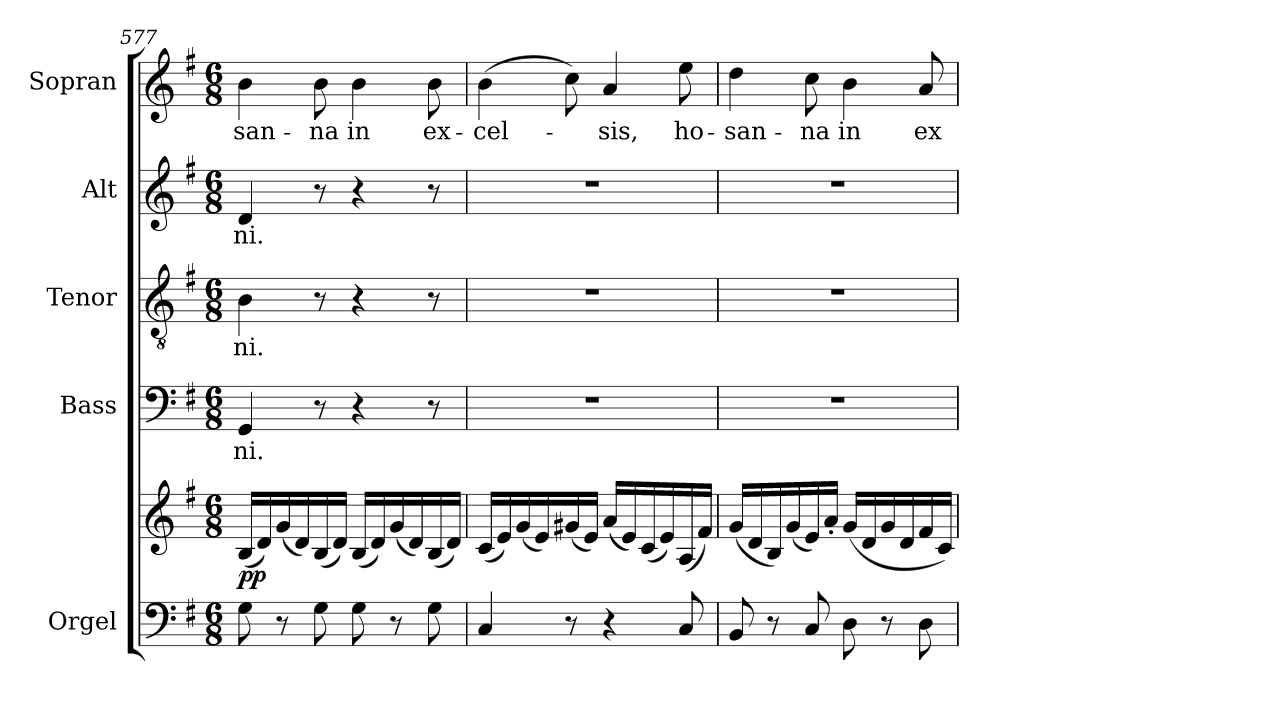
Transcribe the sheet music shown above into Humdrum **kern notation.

**kern	**kern	**dynam	**kern	**text	**kern	**text	**kern	**text	**kern	**text
*part5	*part5	*part5	*part4	*part4	*part3	*part3	*part2	*part2	*part1	*part1
*staff6	*staff5	*staff5/6	*staff4	*staff4	*staff3	*staff3	*staff2	*staff2	*staff1	*staff1
*I"Orgel	*	*	*I"Bass	*	*I"Tenor	*	*I"Alt	*	*I"Sopran	*
*I'Org.	*	*	*I'B.	*	*I'T.	*	*I'A.	*	*I'S.	*
*clefF4	*clefG2	*	*clefF4	*	*clefGv2	*	*clefG2	*	*clefG2	*
*k[f#]	*k[f#]	*	*k[f#]	*	*k[f#]	*	*k[f#]	*	*k[f#]	*
*G:	*G:	*	*G:	*	*G:	*	*G:	*	*G:	*
*M6/8	*M6/8	*	*M6/8	*	*M6/8	*	*M6/8	*	*M6/8	*
=577	=577	=577	=577	=577	=577	=577	=577	=577	=577	=577
!	!	!LO:DY:b	!	!LO:LY:b	!	!LO:LY:b	!	!LO:LY:b	!	!LO:LY:b
8G\	(<16B/LL	pp	4GG/	-ni.	4B\	-ni.	4d/	-ni.	4b\	-san-
.	16d/)	.	.	.	.	.	.	.	.	.
8r	(<16g/	.	.	.	.	.	.	.	.	.
.	16d/)	.	.	.	.	.	.	.	.	.
!	!	!	!	!	!	!	!	!	!	!LO:LY:b
8G\	(<16B/	.	8r	.	8r	.	8r	.	8b\	-na
.	16d/JJ)	.	.	.	.	.	.	.	.	.
!	!	!	!	!	!	!	!	!	!	!LO:LY:b
8G\	(<16B/LL	.	4r	.	4r	.	4r	.	4b\	in
.	16d/)	.	.	.	.	.	.	.	.	.
8r	(<16g/	.	.	.	.	.	.	.	.	.
.	16d/)	.	.	.	.	.	.	.	.	.
!	!	!	!	!	!	!	!	!	!	!LO:LY:b
8G\	(<16B/	.	8r	.	8r	.	8r	.	8b\	ex-
.	16d/JJ)	.	.	.	.	.	.	.	.	.
=578	=578	=578	=578	=578	=578	=578	=578	=578	=578	=578
!	!	!	!	!	!	!	!	!	!	!LO:LY:b
4C/	(<16c/LL	.	2.r	.	2.r	.	2.r	.	(>4b\	-cel-
.	16e/)	.	.	.	.	.	.	.	.	.
.	(<16g/	.	.	.	.	.	.	.	.	.
.	16e/)	.	.	.	.	.	.	.	.	.
8r	(<16g#X/	.	.	.	.	.	.	.	8cc\)	.
.	16e/JJ)	.	.	.	.	.	.	.	.	.
!	!	!	!	!	!	!	!	!	!	!LO:LY:b
4r	(<16a/LL	.	.	.	.	.	.	.	4a/	-sis,
.	16e/)	.	.	.	.	.	.	.	.	.
.	(<16c/	.	.	.	.	.	.	.	.	.
.	16e/)	.	.	.	.	.	.	.	.	.
!	!	!	!	!	!	!	!	!	!	!LO:LY:b
8C/	(<16A/	.	.	.	.	.	.	.	8ee\	ho-
.	16f#/JJ)	.	.	.	.	.	.	.	.	.
=579	=579	=579	=579	=579	=579	=579	=579	=579	=579	=579
!	!	!	!	!	!	!	!	!	!	!LO:LY:b
8BB/	(<16g/LL	.	2.r	.	2.r	.	2.r	.	4dd\	-san-
.	16d/	.	.	.	.	.	.	.	.	.
8r	16B/)	.	.	.	.	.	.	.	.	.
.	(<16g/	.	.	.	.	.	.	.	.	.
!	!	!	!	!	!	!	!	!	!	!LO:LY:b
8C/	16e/)	.	.	.	.	.	.	.	8cc\	-na
.	16a'</JJ	.	.	.	.	.	.	.	.	.
!	!	!	!	!	!	!	!	!	!	!LO:LY:b
8D\	(<16g/LL	.	.	.	.	.	.	.	4b\	in
.	16d/	.	.	.	.	.	.	.	.	.
8r	16g/	.	.	.	.	.	.	.	.	.
.	16d/	.	.	.	.	.	.	.	.	.
!	!	!	!	!	!	!	!	!	!	!LO:LY:b
8D\	16f#/	.	.	.	.	.	.	.	8a/	ex-
.	16c/JJ)	.	.	.	.	.	.	.	.	.
=	=	=	=	=	=	=	=	=	=	=
*-	*-	*-	*-	*-	*-	*-	*-	*-	*-	*-
